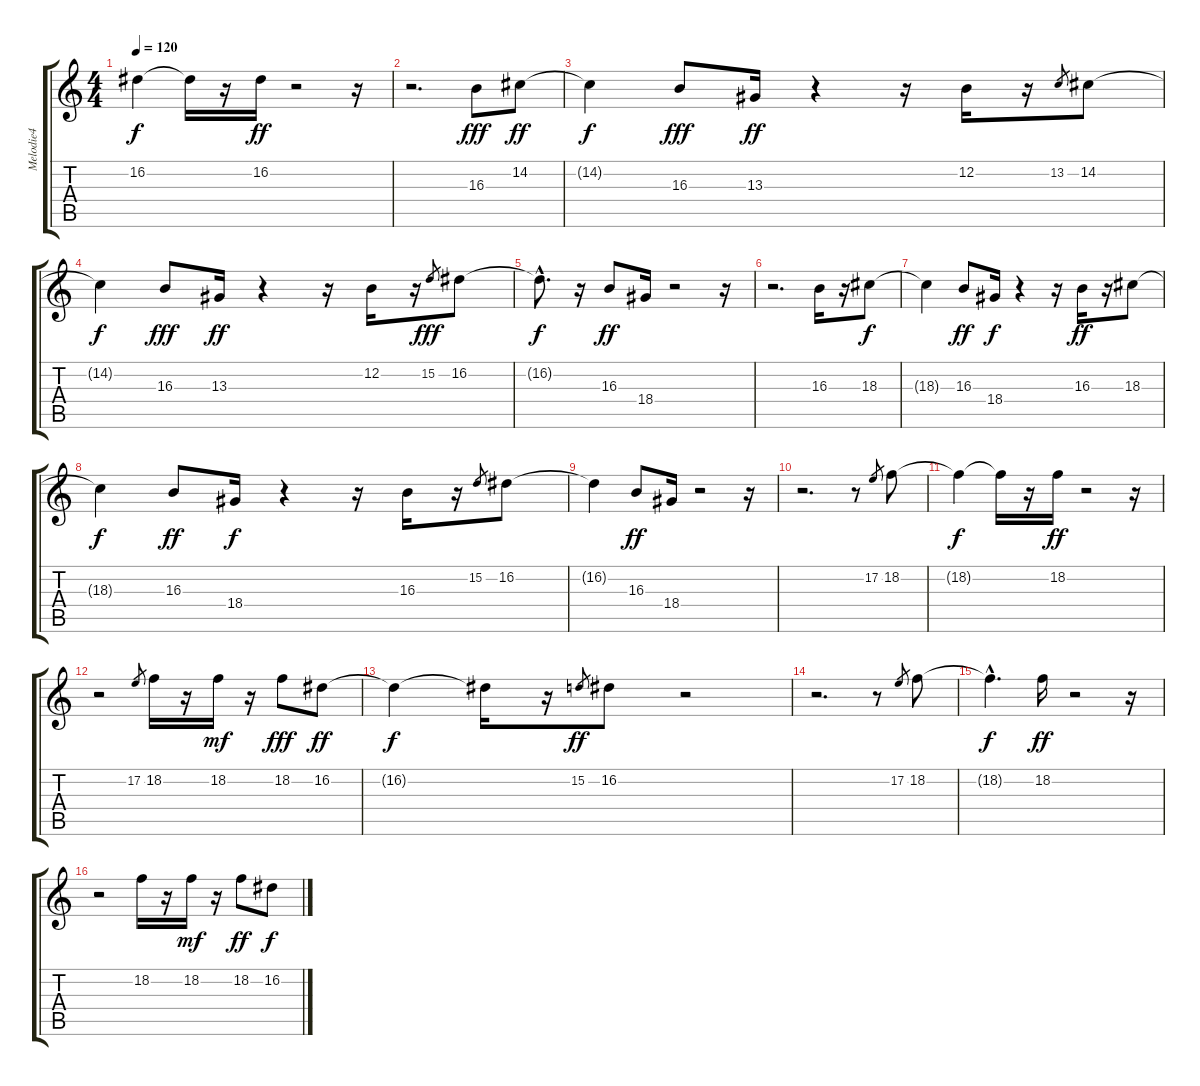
\track ("Melodie4" "Melodie4") {instrument harmonica}
\staff {score tabs}
\tuning (E4 B3 G3 D3 A2 E2) {hide}
\ts (4 4)
\tempo 120
\clef g2
\ks c
16.2{t}.4{dy f} 16.2{t}.16 r.16 16.2.16{dy ff} r.2 r.16 |
r.2{d} 16.3.8{dy fff} 14.2.8{dy ff} |
14.2{t}.4{dy f} 16.3.8{dy fff} 13.3.16{dy ff} r.4 r.16 12.2.16 r.16 13.2.8{gr} 14.2.8 |
14.2{t}.4{dy f} 16.3.8{dy fff} 13.3.16{dy ff} r.4 r.16 12.2.16 r.16 15.2.8{gr dy fff} 16.2.8 |
16.2{hac t}.8{d dy f} r.16 16.3.8{dy ff} 18.4.16 r.2 r.16 |
r.2{d} 16.3.16 r.16 18.3.8{dy f} |
18.3{t}.4 16.3.8{dy ff} 18.4.16{dy f} r.4 r.16 16.3.16{dy ff} r.16 18.3.8 |
18.3{t}.4{dy f} 16.3.8{dy ff} 18.4.16{dy f} r.4 r.16 16.3.16 r.16 15.2.8{gr} 16.2.8 |
16.2{t}.4 16.3.8{dy ff} 18.4.16 r.2 r.16 |
r.2{d} r.8 17.2.8{gr} 18.2.8 |
18.2{t}.4{dy f} 18.2{t}.16 r.16 18.2.16{dy ff} r.2 r.16 |
r.2 17.2.8{gr} 18.2.16 r.16 18.2.16{dy mf} r.16 18.2.8{dy fff} 16.2.8{dy ff} |
16.2{t}.4{dy f} 16.2{t}.16 r.16 15.2.8{gr dy ff} 16.2.8 r.2 |
r.2{d} r.8 17.2.8{gr} 18.2.8 |
18.2{hac t}.4{d dy f} 18.2.16{dy ff} r.2 r.16 |
r.2 18.2.16 r.16 18.2.16{dy mf} r.16 18.2.8{dy ff} 16.2.8{dy f}
